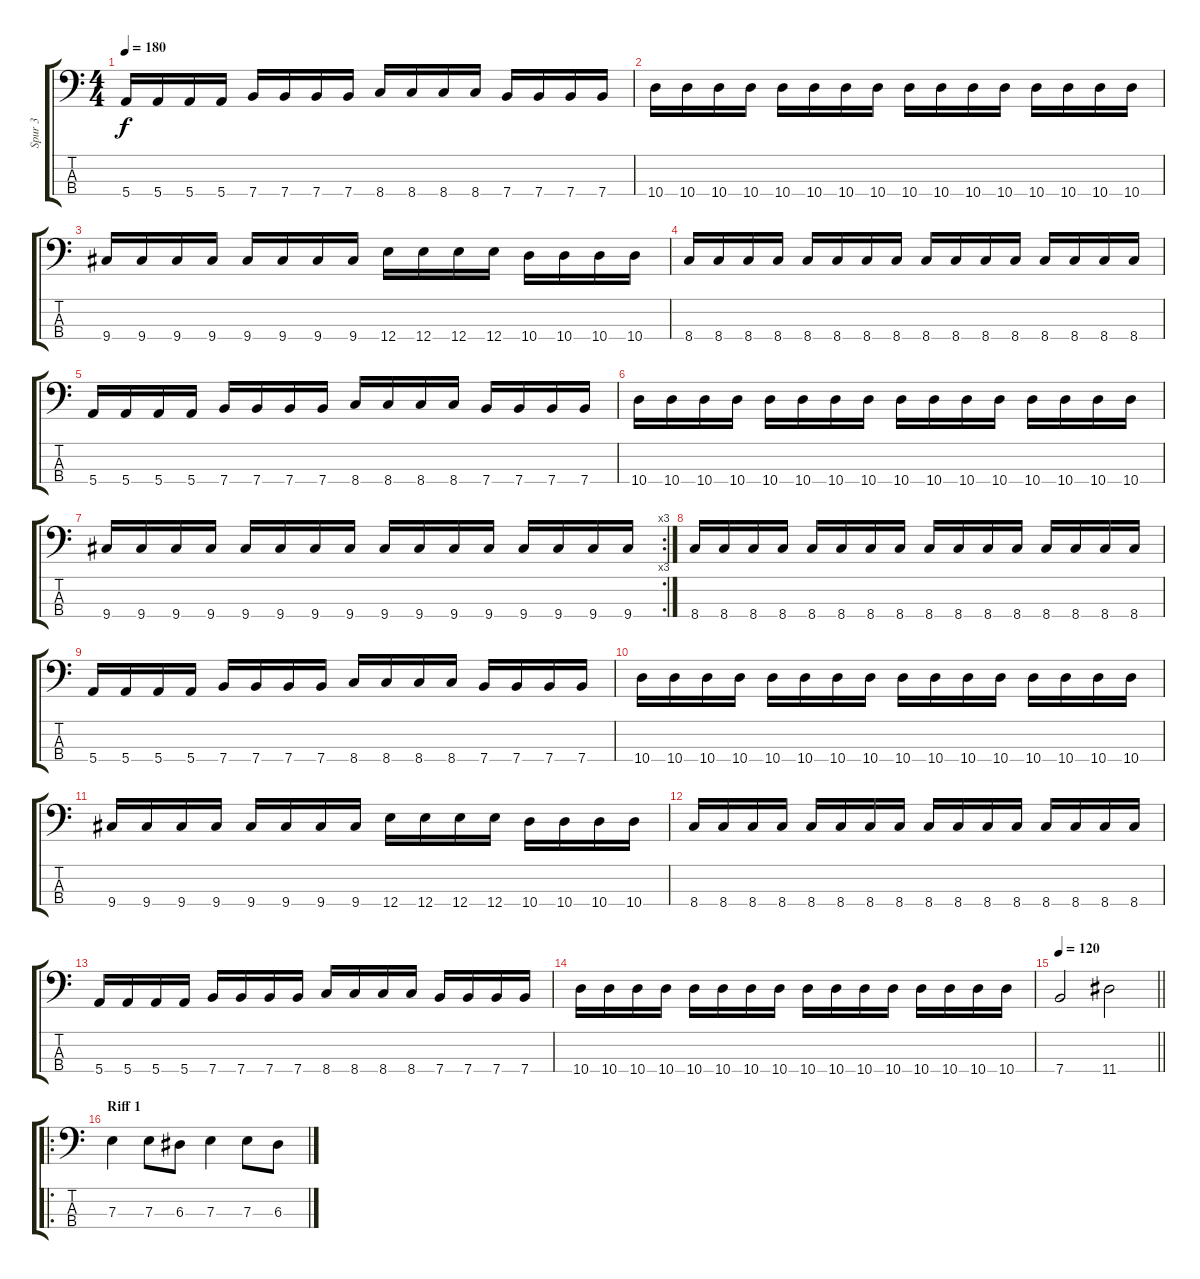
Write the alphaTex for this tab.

\track ("Spur 3" "Spur 3") {instrument electricbasspick}
\staff {score tabs}
\tuning (G2 D2 A1 E1) {hide}
\ts (4 4)
\tempo 180
\clef f4
\ks c
5.4.16{dy f} 5.4.16 5.4.16 5.4.16 7.4.16 7.4.16 7.4.16 7.4.16 8.4.16 8.4.16 8.4.16 8.4.16 7.4.16 7.4.16 7.4.16 7.4.16 |
10.4.16 10.4.16 10.4.16 10.4.16 10.4.16 10.4.16 10.4.16 10.4.16 10.4.16 10.4.16 10.4.16 10.4.16 10.4.16 10.4.16 10.4.16 10.4.16 |
9.4.16 9.4.16 9.4.16 9.4.16 9.4.16 9.4.16 9.4.16 9.4.16 12.4.16 12.4.16 12.4.16 12.4.16 10.4.16 10.4.16 10.4.16 10.4.16 |
8.4.16 8.4.16 8.4.16 8.4.16 8.4.16 8.4.16 8.4.16 8.4.16 8.4.16 8.4.16 8.4.16 8.4.16 8.4.16 8.4.16 8.4.16 8.4.16 |
5.4.16 5.4.16 5.4.16 5.4.16 7.4.16 7.4.16 7.4.16 7.4.16 8.4.16 8.4.16 8.4.16 8.4.16 7.4.16 7.4.16 7.4.16 7.4.16 |
10.4.16 10.4.16 10.4.16 10.4.16 10.4.16 10.4.16 10.4.16 10.4.16 10.4.16 10.4.16 10.4.16 10.4.16 10.4.16 10.4.16 10.4.16 10.4.16 |
\rc 3
9.4.16 9.4.16 9.4.16 9.4.16 9.4.16 9.4.16 9.4.16 9.4.16 9.4.16 9.4.16 9.4.16 9.4.16 9.4.16 9.4.16 9.4.16 9.4.16 |
8.4.16 8.4.16 8.4.16 8.4.16 8.4.16 8.4.16 8.4.16 8.4.16 8.4.16 8.4.16 8.4.16 8.4.16 8.4.16 8.4.16 8.4.16 8.4.16 |
5.4.16 5.4.16 5.4.16 5.4.16 7.4.16 7.4.16 7.4.16 7.4.16 8.4.16 8.4.16 8.4.16 8.4.16 7.4.16 7.4.16 7.4.16 7.4.16 |
10.4.16 10.4.16 10.4.16 10.4.16 10.4.16 10.4.16 10.4.16 10.4.16 10.4.16 10.4.16 10.4.16 10.4.16 10.4.16 10.4.16 10.4.16 10.4.16 |
9.4.16 9.4.16 9.4.16 9.4.16 9.4.16 9.4.16 9.4.16 9.4.16 12.4.16 12.4.16 12.4.16 12.4.16 10.4.16 10.4.16 10.4.16 10.4.16 |
8.4.16 8.4.16 8.4.16 8.4.16 8.4.16 8.4.16 8.4.16 8.4.16 8.4.16 8.4.16 8.4.16 8.4.16 8.4.16 8.4.16 8.4.16 8.4.16 |
5.4.16 5.4.16 5.4.16 5.4.16 7.4.16 7.4.16 7.4.16 7.4.16 8.4.16 8.4.16 8.4.16 8.4.16 7.4.16 7.4.16 7.4.16 7.4.16 |
10.4.16 10.4.16 10.4.16 10.4.16 10.4.16 10.4.16 10.4.16 10.4.16 10.4.16 10.4.16 10.4.16 10.4.16 10.4.16 10.4.16 10.4.16 10.4.16 |
\tempo 120
\barLineRight lightlight
7.4.2 11.4.2 |
\ro
\section ("" "Riff 1")
7.3.4 7.3.8 6.3.8 7.3.4 7.3.8 6.3.8
